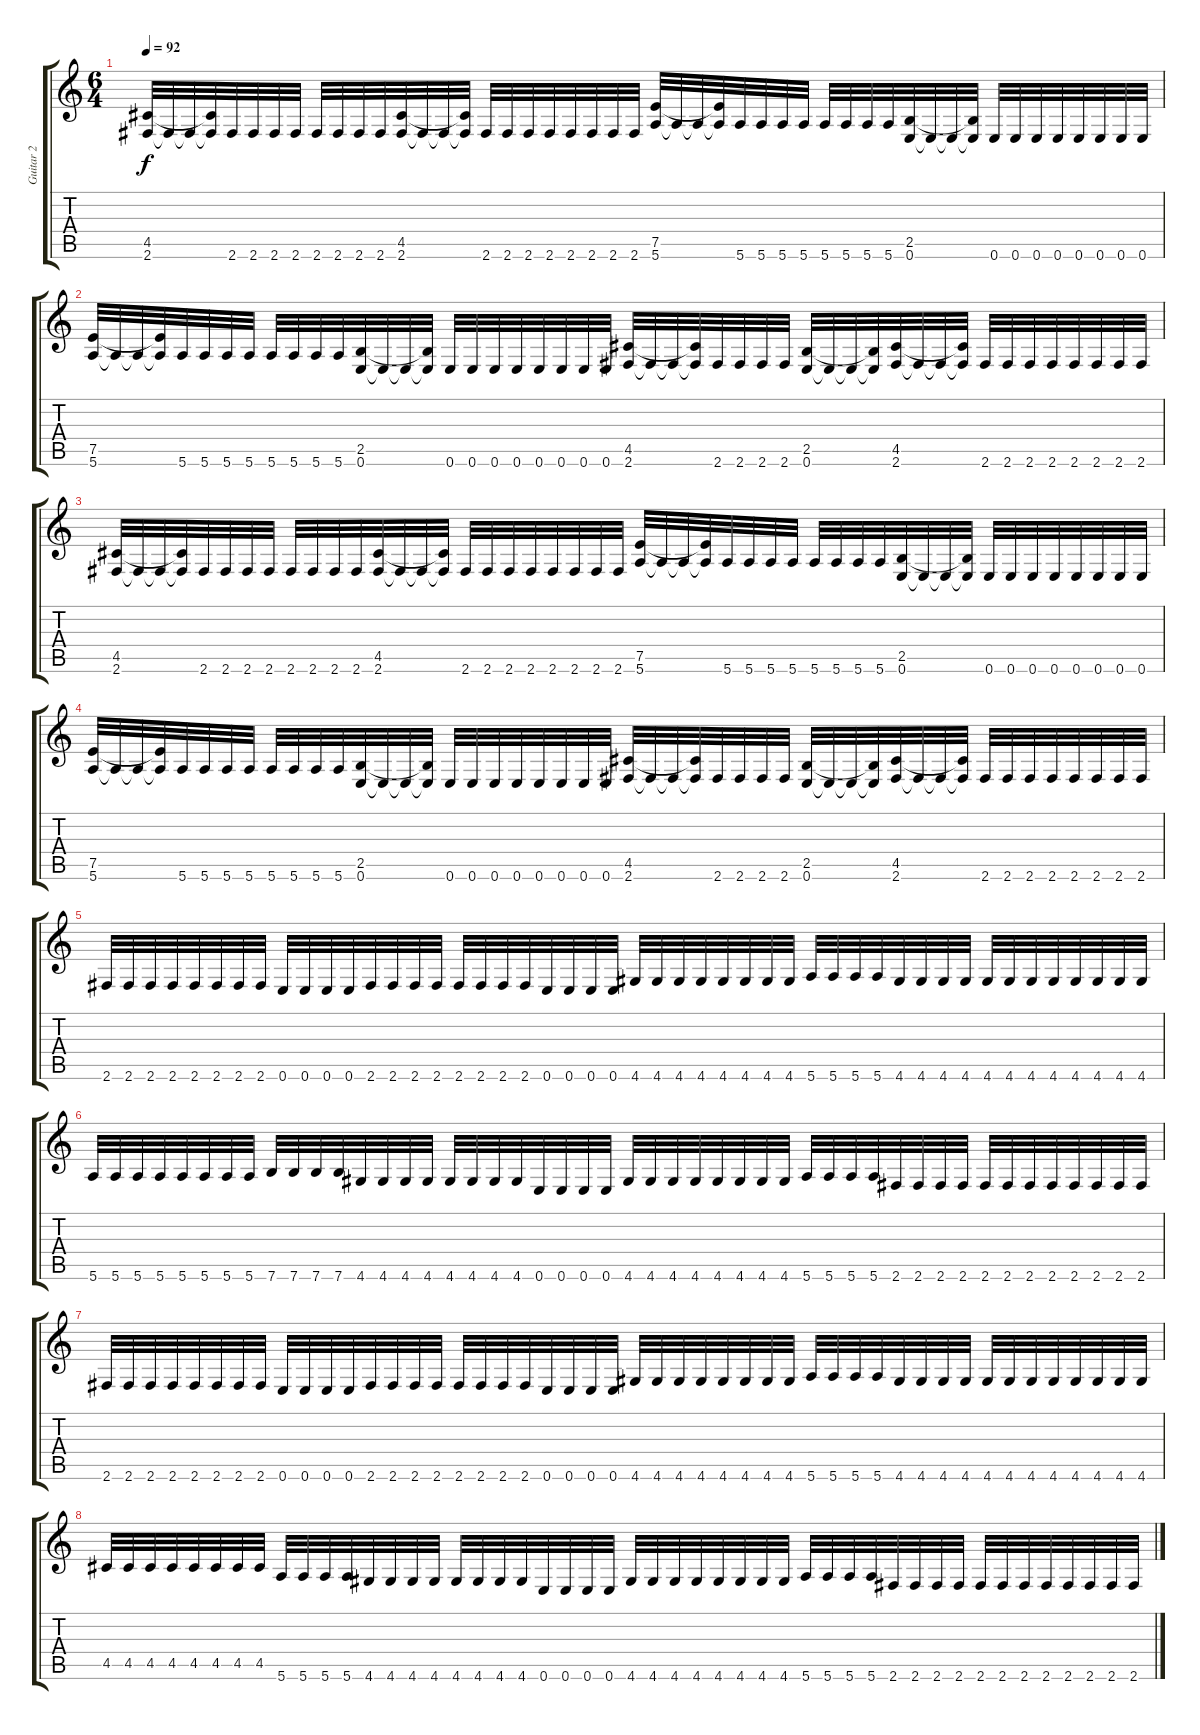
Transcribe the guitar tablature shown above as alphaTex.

\track ("Guitar 2" "Guitar 2") {instrument distortionguitar}
\staff {score tabs}
\tuning (E4 B3 G3 D3 A2 E2) {hide}
\ts (6 4)
\tempo 92
\clef g2
\ks c
(4.5 2.6).32{dy f} 2.6{t}.32 2.6{t}.32 (4.5{t} 2.6{t}).32 2.6.32 2.6.32 2.6.32 2.6.32 2.6.32 2.6.32 2.6.32 2.6.32 (4.5 2.6).32 2.6{t}.32 2.6{t}.32 (4.5{t} 2.6{t}).32 2.6.32 2.6.32 2.6.32 2.6.32 2.6.32 2.6.32 2.6.32 2.6.32 (7.5 5.6).32 5.6{t}.32 5.6{t}.32 (7.5{t} 5.6{t}).32 5.6.32 5.6.32 5.6.32 5.6.32 5.6.32 5.6.32 5.6.32 5.6.32 (2.5 0.6).32 0.6{t}.32 0.6{t}.32 (2.5{t} 0.6{t}).32 0.6.32 0.6.32 0.6.32 0.6.32 0.6.32 0.6.32 0.6.32 0.6.32 |
(7.5 5.6).32 5.6{t}.32 5.6{t}.32 (7.5{t} 5.6{t}).32 5.6.32 5.6.32 5.6.32 5.6.32 5.6.32 5.6.32 5.6.32 5.6.32 (2.5 0.6).32 0.6{t}.32 0.6{t}.32 (2.5{t} 0.6{t}).32 0.6.32 0.6.32 0.6.32 0.6.32 0.6.32 0.6.32 0.6.32 0.6.32 (4.5 2.6).32 2.6{t}.32 2.6{t}.32 (4.5{t} 2.6{t}).32 2.6.32 2.6.32 2.6.32 2.6.32 (2.5 0.6).32 0.6{t}.32 0.6{t}.32 (2.5{t} 0.6{t}).32 (4.5 2.6).32 2.6{t}.32 2.6{t}.32 (4.5{t} 2.6{t}).32 2.6.32 2.6.32 2.6.32 2.6.32 2.6.32 2.6.32 2.6.32 2.6.32 |
(4.5 2.6).32 2.6{t}.32 2.6{t}.32 (4.5{t} 2.6{t}).32 2.6.32 2.6.32 2.6.32 2.6.32 2.6.32 2.6.32 2.6.32 2.6.32 (4.5 2.6).32 2.6{t}.32 2.6{t}.32 (4.5{t} 2.6{t}).32 2.6.32 2.6.32 2.6.32 2.6.32 2.6.32 2.6.32 2.6.32 2.6.32 (7.5 5.6).32 5.6{t}.32 5.6{t}.32 (7.5{t} 5.6{t}).32 5.6.32 5.6.32 5.6.32 5.6.32 5.6.32 5.6.32 5.6.32 5.6.32 (2.5 0.6).32 0.6{t}.32 0.6{t}.32 (2.5{t} 0.6{t}).32 0.6.32 0.6.32 0.6.32 0.6.32 0.6.32 0.6.32 0.6.32 0.6.32 |
(7.5 5.6).32 5.6{t}.32 5.6{t}.32 (7.5{t} 5.6{t}).32 5.6.32 5.6.32 5.6.32 5.6.32 5.6.32 5.6.32 5.6.32 5.6.32 (2.5 0.6).32 0.6{t}.32 0.6{t}.32 (2.5{t} 0.6{t}).32 0.6.32 0.6.32 0.6.32 0.6.32 0.6.32 0.6.32 0.6.32 0.6.32 (4.5 2.6).32 2.6{t}.32 2.6{t}.32 (4.5{t} 2.6{t}).32 2.6.32 2.6.32 2.6.32 2.6.32 (2.5 0.6).32 0.6{t}.32 0.6{t}.32 (2.5{t} 0.6{t}).32 (4.5 2.6).32 2.6{t}.32 2.6{t}.32 (4.5{t} 2.6{t}).32 2.6.32 2.6.32 2.6.32 2.6.32 2.6.32 2.6.32 2.6.32 2.6.32 |
2.6.32 2.6.32 2.6.32 2.6.32 2.6.32 2.6.32 2.6.32 2.6.32 0.6.32 0.6.32 0.6.32 0.6.32 2.6.32 2.6.32 2.6.32 2.6.32 2.6.32 2.6.32 2.6.32 2.6.32 0.6.32 0.6.32 0.6.32 0.6.32 4.6.32 4.6.32 4.6.32 4.6.32 4.6.32 4.6.32 4.6.32 4.6.32 5.6.32 5.6.32 5.6.32 5.6.32 4.6.32 4.6.32 4.6.32 4.6.32 4.6.32 4.6.32 4.6.32 4.6.32 4.6.32 4.6.32 4.6.32 4.6.32 |
5.6.32 5.6.32 5.6.32 5.6.32 5.6.32 5.6.32 5.6.32 5.6.32 7.6.32 7.6.32 7.6.32 7.6.32 4.6.32 4.6.32 4.6.32 4.6.32 4.6.32 4.6.32 4.6.32 4.6.32 0.6.32 0.6.32 0.6.32 0.6.32 4.6.32 4.6.32 4.6.32 4.6.32 4.6.32 4.6.32 4.6.32 4.6.32 5.6.32 5.6.32 5.6.32 5.6.32 2.6.32 2.6.32 2.6.32 2.6.32 2.6.32 2.6.32 2.6.32 2.6.32 2.6.32 2.6.32 2.6.32 2.6.32 |
2.6.32 2.6.32 2.6.32 2.6.32 2.6.32 2.6.32 2.6.32 2.6.32 0.6.32 0.6.32 0.6.32 0.6.32 2.6.32 2.6.32 2.6.32 2.6.32 2.6.32 2.6.32 2.6.32 2.6.32 0.6.32 0.6.32 0.6.32 0.6.32 4.6.32 4.6.32 4.6.32 4.6.32 4.6.32 4.6.32 4.6.32 4.6.32 5.6.32 5.6.32 5.6.32 5.6.32 4.6.32 4.6.32 4.6.32 4.6.32 4.6.32 4.6.32 4.6.32 4.6.32 4.6.32 4.6.32 4.6.32 4.6.32 |
4.5.32 4.5.32 4.5.32 4.5.32 4.5.32 4.5.32 4.5.32 4.5.32 5.6.32 5.6.32 5.6.32 5.6.32 4.6.32 4.6.32 4.6.32 4.6.32 4.6.32 4.6.32 4.6.32 4.6.32 0.6.32 0.6.32 0.6.32 0.6.32 4.6.32 4.6.32 4.6.32 4.6.32 4.6.32 4.6.32 4.6.32 4.6.32 5.6.32 5.6.32 5.6.32 5.6.32 2.6.32 2.6.32 2.6.32 2.6.32 2.6.32 2.6.32 2.6.32 2.6.32 2.6.32 2.6.32 2.6.32 2.6.32
